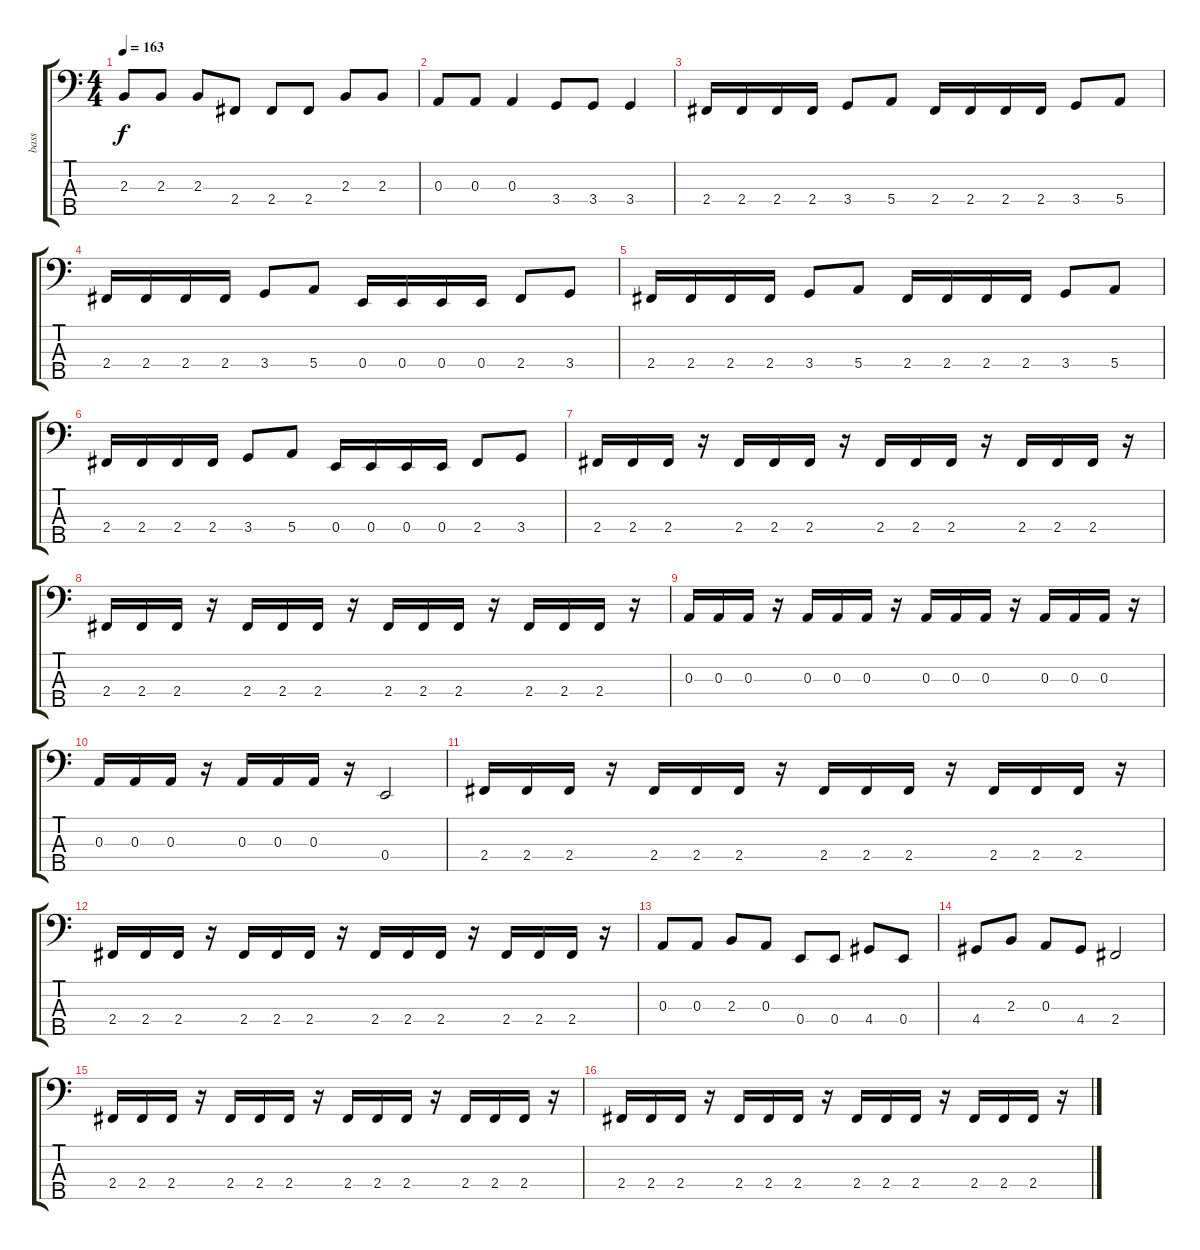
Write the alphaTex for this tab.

\track ("bass" "bass") {instrument electricbassfinger}
\staff {score tabs}
\tuning (G2 D2 A1 E1 B0) {hide}
\ts (4 4)
\tempo 163
\clef f4
\ks c
2.3.8{dy f} 2.3.8 2.3.8 2.4.8 2.4.8 2.4.8 2.3.8 2.3.8 |
0.3.8 0.3.8 0.3.4 3.4.8 3.4.8 3.4.4 |
2.4.16 2.4.16 2.4.16 2.4.16 3.4.8 5.4.8 2.4.16 2.4.16 2.4.16 2.4.16 3.4.8 5.4.8 |
2.4.16 2.4.16 2.4.16 2.4.16 3.4.8 5.4.8 0.4.16 0.4.16 0.4.16 0.4.16 2.4.8 3.4.8 |
2.4.16 2.4.16 2.4.16 2.4.16 3.4.8 5.4.8 2.4.16 2.4.16 2.4.16 2.4.16 3.4.8 5.4.8 |
2.4.16 2.4.16 2.4.16 2.4.16 3.4.8 5.4.8 0.4.16 0.4.16 0.4.16 0.4.16 2.4.8 3.4.8 |
2.4.16 2.4.16 2.4.16 r.16 2.4.16 2.4.16 2.4.16 r.16 2.4.16 2.4.16 2.4.16 r.16 2.4.16 2.4.16 2.4.16 r.16 |
2.4.16 2.4.16 2.4.16 r.16 2.4.16 2.4.16 2.4.16 r.16 2.4.16 2.4.16 2.4.16 r.16 2.4.16 2.4.16 2.4.16 r.16 |
0.3.16 0.3.16 0.3.16 r.16 0.3.16 0.3.16 0.3.16 r.16 0.3.16 0.3.16 0.3.16 r.16 0.3.16 0.3.16 0.3.16 r.16 |
0.3.16 0.3.16 0.3.16 r.16 0.3.16 0.3.16 0.3.16 r.16 0.4.2 |
2.4.16 2.4.16 2.4.16 r.16 2.4.16 2.4.16 2.4.16 r.16 2.4.16 2.4.16 2.4.16 r.16 2.4.16 2.4.16 2.4.16 r.16 |
2.4.16 2.4.16 2.4.16 r.16 2.4.16 2.4.16 2.4.16 r.16 2.4.16 2.4.16 2.4.16 r.16 2.4.16 2.4.16 2.4.16 r.16 |
0.3.8 0.3.8 2.3.8 0.3.8 0.4.8 0.4.8 4.4.8 0.4.8 |
4.4.8 2.3.8 0.3.8 4.4.8 2.4.2 |
2.4.16 2.4.16 2.4.16 r.16 2.4.16 2.4.16 2.4.16 r.16 2.4.16 2.4.16 2.4.16 r.16 2.4.16 2.4.16 2.4.16 r.16 |
2.4.16 2.4.16 2.4.16 r.16 2.4.16 2.4.16 2.4.16 r.16 2.4.16 2.4.16 2.4.16 r.16 2.4.16 2.4.16 2.4.16 r.16
